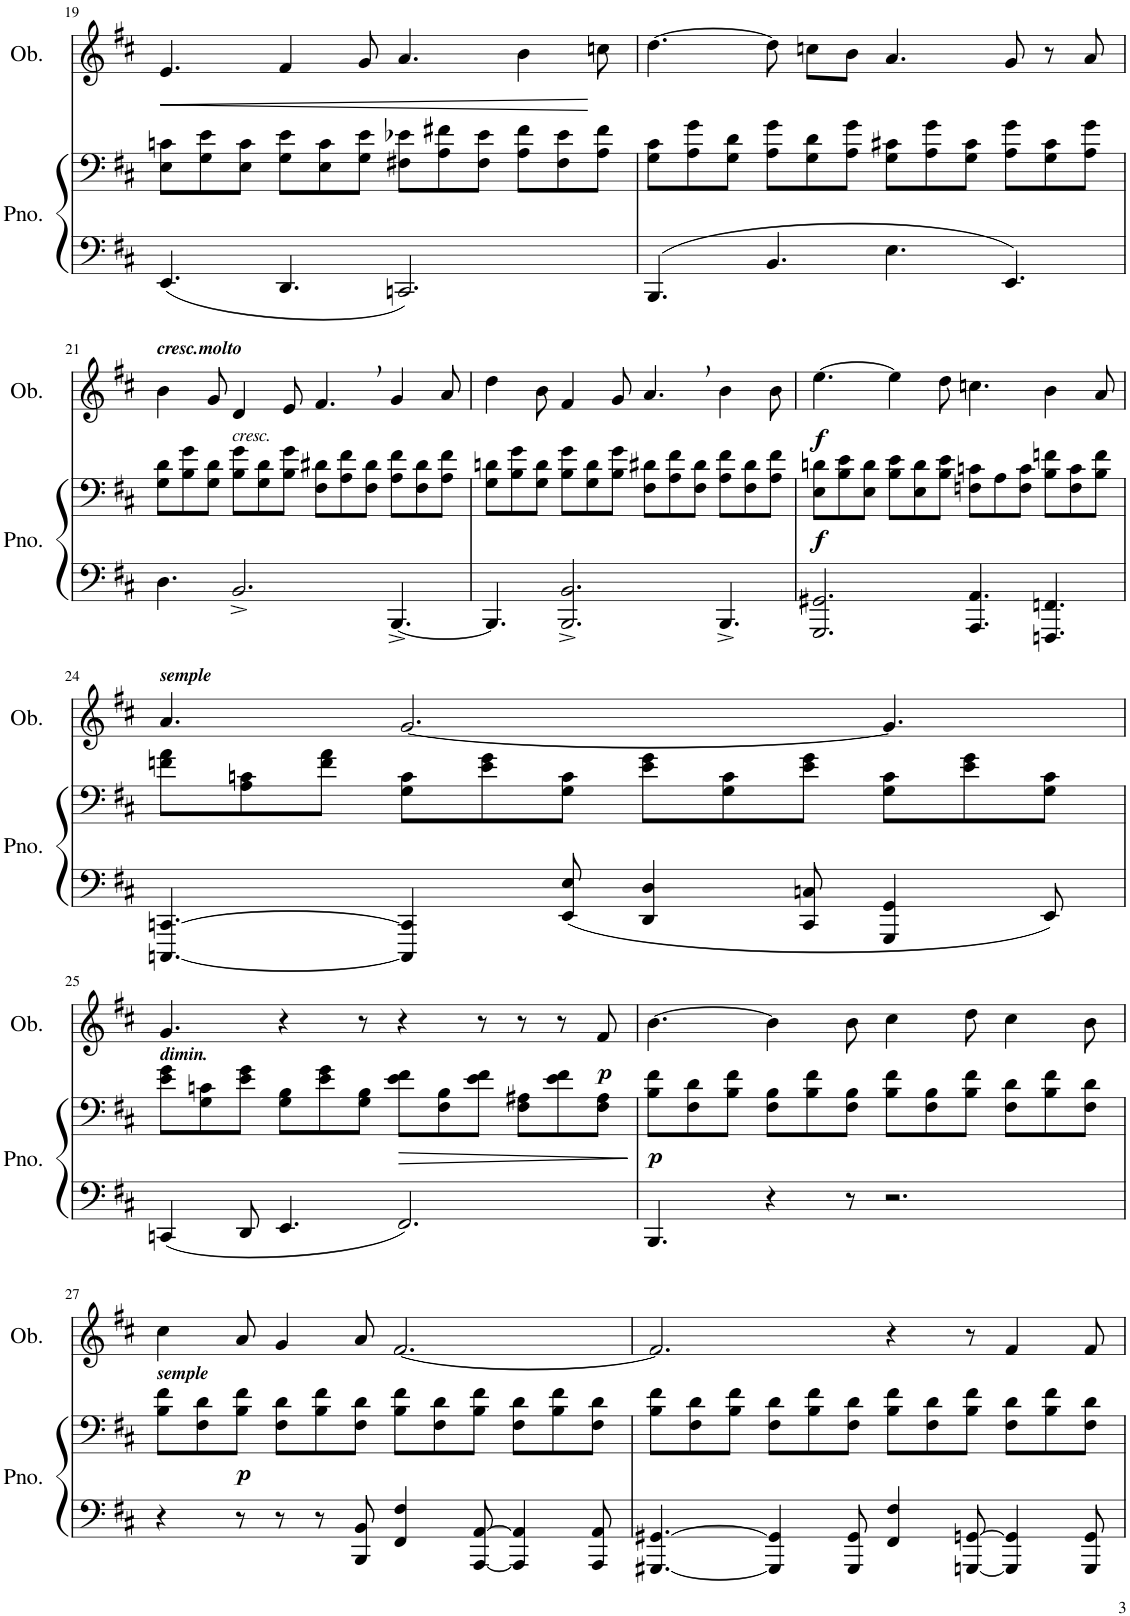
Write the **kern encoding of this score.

**kern	**kern	**dynam	**kern	**dynam
*part2	*part2	*part2	*part1	*part1
*staff3	*staff2	*staff2/3	*staff1	*staff1
*I"Piano	*	*	*I"Oboe	*
*I'Pno.	*	*	*I'Ob.	*
!!LO:PB:g=z
*clefF4	*clefF4	*	*clefG2	*
*k[f#c#]	*k[f#c#]	*	*k[f#c#]	*
*D:	*D:	*	*D:	*
*M12/8	*M12/8	*	*M12/8	*
=19	=19	=19	=19	=19
!	!	!	!	!LO:HP:b
4.EE/	8E\ 8cn\L	.	4.e/	<
.	8G\ 8e\	.	.	.
.	8E\ 8c\J	.	.	.
4.DD/	8G\ 8e\L	.	4f#/	.
.	8E\ 8c\	.	.	.
.	8G\ 8e\J	.	8g/	.
2.CCn/	8F#X\ 8e-X\L	.	4.a/	.
.	8A\ 8f#X\	.	.	.
.	8F#\ 8e-\J	.	.	.
.	8A\ 8f#\L	.	4b\	.
.	8F#\ 8e-\	.	.	.
.	8A\ 8f#\J	.	8ccn\	[
=20	=20	=20	=20	=20
4.BBB/	8G\ 8c#\L	.	[4.dd\	.
.	8A\ 8g\	.	.	.
.	8G\ 8d\J	.	.	.
4.BB/	8A\ 8g\L	.	8dd\]	.
.	8G\ 8d\	.	8ccn\L	.
.	8A\ 8g\J	.	8b\J	.
4.E\	8G\ 8c#X\L	.	4.a/	.
.	8A\ 8g\	.	.	.
.	8G\ 8c#\J	.	.	.
4.EE/	8A\ 8g\L	.	8g/	.
.	8G\ 8c#\	.	8r	.
.	8A\ 8g\J	.	8a/	.
!!LO:LB:g=z
=21	=21	=21	=21	=21
!	!	!	!LO:TX:a:Bi:t=cresc.molto	!
4.D\	8G\ 8d\L	.	4b\	.
.	8B\ 8g\	.	.	.
.	8G\ 8d\J	.	8g/	.
!	!LO:TX:a:i:t=cresc.	!	!	!
2.BB^/	8B\ 8g\L	.	4d/	.
.	8G\ 8d\	.	.	.
.	8B\ 8g\J	.	8e/	.
.	8F#\ 8d#X\L	.	4.f#,/	.
.	8A\ 8f#\	.	.	.
.	8F#\ 8d#\J	.	.	.
[4.BBB^/	8A\ 8f#\L	.	4g/	.
.	8F#\ 8d#\	.	.	.
.	8A\ 8f#\J	.	8a/	.
=22	=22	=22	=22	=22
4.BBB/]	8G\ 8dn\L	.	4dd\	.
.	8B\ 8g\	.	.	.
.	8G\ 8d\J	.	8b\	.
2.BBB/^ 2.BB/^	8B\ 8g\L	.	4f#/	.
.	8G\ 8d\	.	.	.
.	8B\ 8g\J	.	8g/	.
.	8F#\ 8d#X\L	.	4.a,/	.
.	8A\ 8f#\	.	.	.
.	8F#\ 8d#\J	.	.	.
4.BBB^/	8A\ 8f#\L	.	4b\	.
.	8F#\ 8d#\	.	.	.
.	8A\ 8f#\J	.	8b\	.
=23	=23	=23	=23	=23
!	!	!LO:DY:b	!	!LO:DY:b
2.GGG/ 2.GG#X/	8E\ 8dn\L	f	[4.ee\	f
.	8B\ 8e\	.	.	.
.	8E\ 8d\J	.	.	.
.	8B\ 8e\L	.	4ee\]	.
.	8E\ 8d\	.	.	.
.	8B\ 8e\J	.	8dd\	.
4.AAA/ 4.AA/	8Fn\ 8cn\L	.	4.ccn\	.
.	8A\	.	.	.
.	8F\ 8c\J	.	.	.
4.FFFn/ 4.FFn/	8B\ 8fn\L	.	4b\	.
.	8F\ 8c\	.	.	.
.	8B\ 8f\J	.	8a/	.
!!LO:LB:g=z
=24	=24	=24	=24	=24
!	!	!	!LO:TX:a:Bi:t=semple	!
[4.CCCn/ [4.CCn/	8fn\ 8a\L	.	4.a/	.
.	8A\ 8cn\	.	.	.
.	8f\ 8a\J	.	.	.
4CCC/] 4CC/]	8G\ 8c\L	.	[2.g/	.
.	8e\ 8g\	.	.	.
8EE/ 8E/	8G\ 8c\J	.	.	.
4DD/ 4D/	8e\ 8g\L	.	.	.
.	8G\ 8c\	.	.	.
8CC/ 8Cn/	8e\ 8g\J	.	.	.
4GGG/ 4GG/	8G\ 8c\L	.	4.g/]	.
.	8e\ 8g\	.	.	.
8EE/	8G\ 8c\J	.	.	.
!!LO:LB:g=z
=25	=25	=25	=25	=25
!	!LO:TX:a:Bi:t=dimin.	!	!	!
4CCn/	8e\ 8g\L	.	4.g/	.
.	8G\ 8cn\	.	.	.
8DD/	8e\ 8g\J	.	.	.
4.EE/	8G\ 8B\L	.	4r	.
.	8e\ 8g\	.	.	.
.	8G\ 8B\J	.	8r	.
!	!	!LO:HP:b	!	!
2.FF#/	8e\ 8f#\L	>	4r	.
.	8F#\ 8B\	.	.	.
.	8e\ 8f#\J	.	8r	.
.	8F#\ 8A#X\L	.	8r	.
.	8e\ 8f#\	.	8r	.
!	!	!	!	!LO:DY:b
.	8F#\ 8A#\J	.	8f#/	p
.	.	]	.	.
=26	=26	=26	=26	=26
!	!	!LO:DY:b	!	!
4.BBB/	8B\ 8f#\L	p	[4.b\	.
.	8F#\ 8d\	.	.	.
.	8B\ 8f#\J	.	.	.
4r	8F#\ 8B\L	.	4b\]	.
.	8B\ 8f#\	.	.	.
8r	8F#\ 8B\J	.	8b\	.
2.r	8B\ 8f#\L	.	4cc#\	.
.	8F#\ 8B\	.	.	.
.	8B\ 8f#\J	.	8dd\	.
.	8F#\ 8d\L	.	4cc#\	.
.	8B\ 8f#\	.	.	.
.	8F#\ 8d\J	.	8b\	.
!!LO:LB:g=z
=27	=27	=27	=27	=27
!	!LO:TX:a:Bi:t=semple	!	!	!
4r	8B\ 8f#\L	.	4cc#\	.
.	8F#\ 8d\	.	.	.
!	!	!LO:DY:b	!	!
8r	8B\ 8f#\J	p	8a/	.
8r	8F#\ 8d\L	.	4g/	.
8r	8B\ 8f#\	.	.	.
8BBB/ 8BB/	8F#\ 8d\J	.	8a/	.
4FF#/ 4F#/	8B\ 8f#\L	.	[2.f#/	.
.	8F#\ 8d\	.	.	.
[8AAA/ [8AA/	8B\ 8f#\J	.	.	.
4AAA/] 4AA/]	8F#\ 8d\L	.	.	.
.	8B\ 8f#\	.	.	.
8AAA/ 8AA/	8F#\ 8d\J	.	.	.
=28	=28	=28	=28	=28
[4.GGG#X/ [4.GG#X/	8B\ 8f#\L	.	2.f#/]	.
.	8F#\ 8d\	.	.	.
.	8B\ 8f#\J	.	.	.
4GGG#/] 4GG#/]	8F#\ 8d\L	.	.	.
.	8B\ 8f#\	.	.	.
8GGG#/ 8GG#/	8F#\ 8d\J	.	.	.
4FF#/ 4F#/	8B\ 8f#\L	.	4r	.
.	8F#\ 8d\	.	.	.
[8GGGn/ [8GGn/	8B\ 8f#\J	.	8r	.
4GGG/] 4GG/]	8F#\ 8d\L	.	4f#/	.
.	8B\ 8f#\	.	.	.
8GGG/ 8GG/	8F#\ 8d\J	.	8f#/	.
=	=	=	=	=
*-	*-	*-	*-	*-
